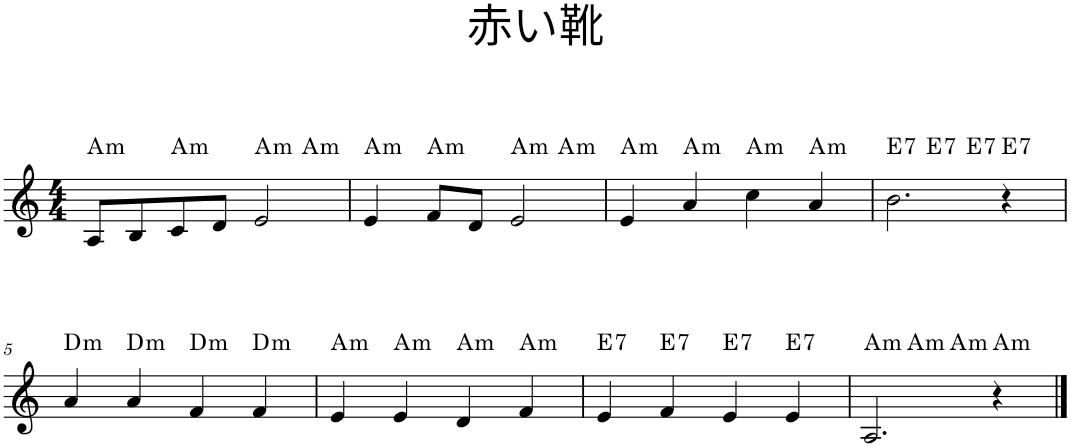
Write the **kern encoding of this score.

**kern	**harte
*part1	*part1
*staff1	*
*I"Piano	*
*I'Pno.	*
*clefG2	*
*k[]	*
*M4/4	*
=1	=1
!	!LO:H:kt=m
*^	*
8A/L	2.ryy	A:min
8B/	.	.
!	!	!LO:H:kt=m
8c/	.	A:min
8d/J	.	.
!	!	!LO:H:kt=m
2e/	.	A:min
!	!	!LO:H:kt=m
.	4ryy	A:min
=2	=2	=2
!	!	!LO:H:kt=m
4e/	2.ryy	A:min
!	!	!LO:H:kt=m
8f/L	.	A:min
8d/J	.	.
!	!	!LO:H:kt=m
2e/	.	A:min
!	!	!LO:H:kt=m
.	4ryy	A:min
=3	=3	=3
!	!	!LO:H:kt=m
*v	*v	*
4e/	A:min
!	!LO:H:kt=m
4a/	A:min
!	!LO:H:kt=m
4cc\	A:min
!	!LO:H:kt=m
4a/	A:min
=4	=4
!	!LO:H:kt=7
*^	*
*	*^	*
2.b\	4ryy	2ryy	E:7
!	!	!	!LO:H:kt=7
.	2.ryy	.	E:7
!	!	!	!LO:H:kt=7
.	.	2ryy	E:7
!	!	!	!LO:H:kt=7
4r	.	.	E:7
!!LO:LB:g=z	!!	!!
=5	=5	=5	=5
!	!	!	!LO:H:kt=m
*v	*v	*v	*
4a/	D:min
!	!LO:H:kt=m
4a/	D:min
!	!LO:H:kt=m
4f/	D:min
!	!LO:H:kt=m
4f/	D:min
=6	=6
!	!LO:H:kt=m
4e/	A:min
!	!LO:H:kt=m
4e/	A:min
!	!LO:H:kt=m
4d/	A:min
!	!LO:H:kt=m
4f/	A:min
=7	=7
!	!LO:H:kt=7
4e/	E:7
!	!LO:H:kt=7
4f/	E:7
!	!LO:H:kt=7
4e/	E:7
!	!LO:H:kt=7
4e/	E:7
=8	=8
!	!LO:H:kt=m
*^	*
*	*^	*
2.A/	4ryy	2ryy	A:min
!	!	!	!LO:H:kt=m
.	2.ryy	.	A:min
!	!	!	!LO:H:kt=m
.	.	2ryy	A:min
!	!	!	!LO:H:kt=m
4r	.	.	A:min
*v	*v	*v	*
==	==
*-	*-
